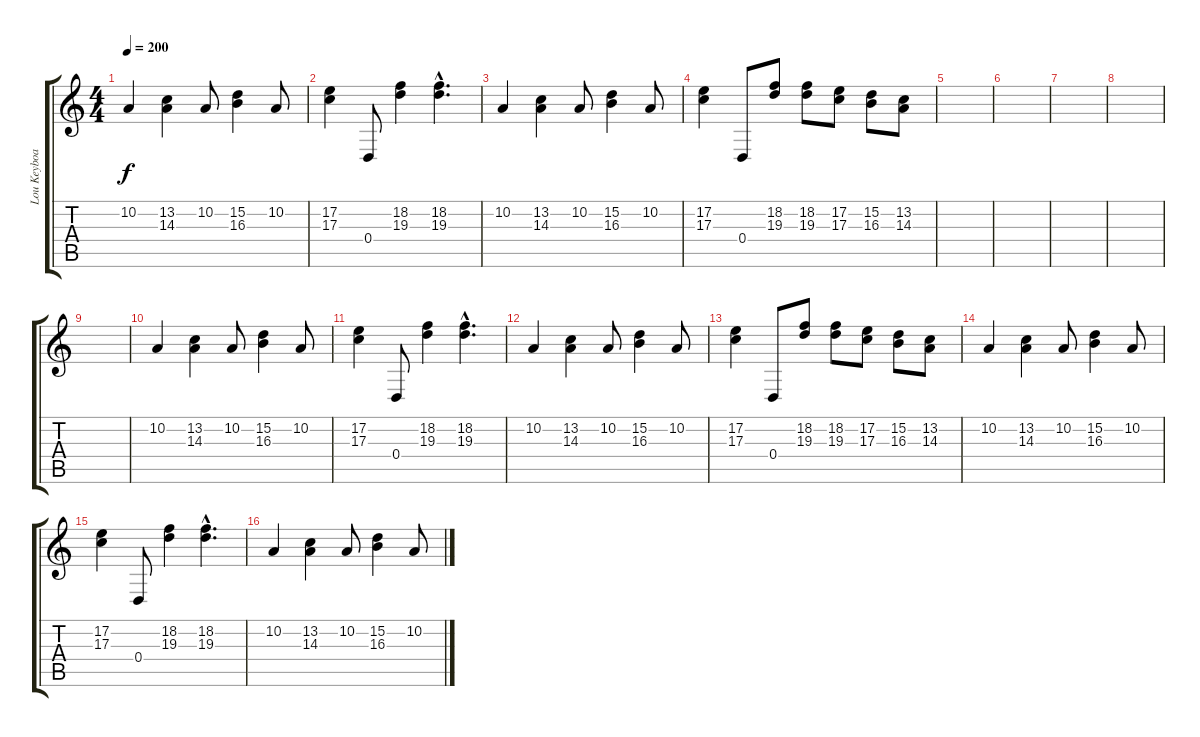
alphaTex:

\track ("Lou Keyboard" "Lou Keyboa") {instrument rockorgan}
\staff {score tabs}
\tuning (E4 B3 G3 D3 A2 E2) {hide}
\ts (4 4)
\tempo 200
\clef g2
\ks c
10.2.4{dy f volume 8 instrument rockorgan} (13.2 14.3).4 10.2.8 (15.2 16.3).4 10.2.8 |
(17.2 17.3).4 0.4.8 (18.2 19.3).4 (18.2{hac} 19.3{hac}).4{d} |
10.2.4{volume 8 instrument rockorgan} (13.2 14.3).4 10.2.8 (15.2 16.3).4 10.2.8 |
(17.2 17.3).4 0.4.8 (18.2 19.3).8 (18.2 19.3).8 (17.2 17.3).8 (15.2 16.3).8 (13.2 14.3).8 |
|
|
|
|
|
10.2.4{volume 8 instrument rockorgan} (13.2 14.3).4 10.2.8 (15.2 16.3).4 10.2.8 |
(17.2 17.3).4 0.4.8 (18.2 19.3).4 (18.2{hac} 19.3{hac}).4{d} |
10.2.4{volume 8 instrument rockorgan} (13.2 14.3).4 10.2.8 (15.2 16.3).4 10.2.8 |
(17.2 17.3).4 0.4.8 (18.2 19.3).8 (18.2 19.3).8 (17.2 17.3).8 (15.2 16.3).8 (13.2 14.3).8 |
10.2.4{volume 8 instrument rockorgan} (13.2 14.3).4 10.2.8 (15.2 16.3).4 10.2.8 |
(17.2 17.3).4 0.4.8 (18.2 19.3).4 (18.2{hac} 19.3{hac}).4{d} |
10.2.4{volume 8 instrument rockorgan} (13.2 14.3).4 10.2.8 (15.2 16.3).4 10.2.8
